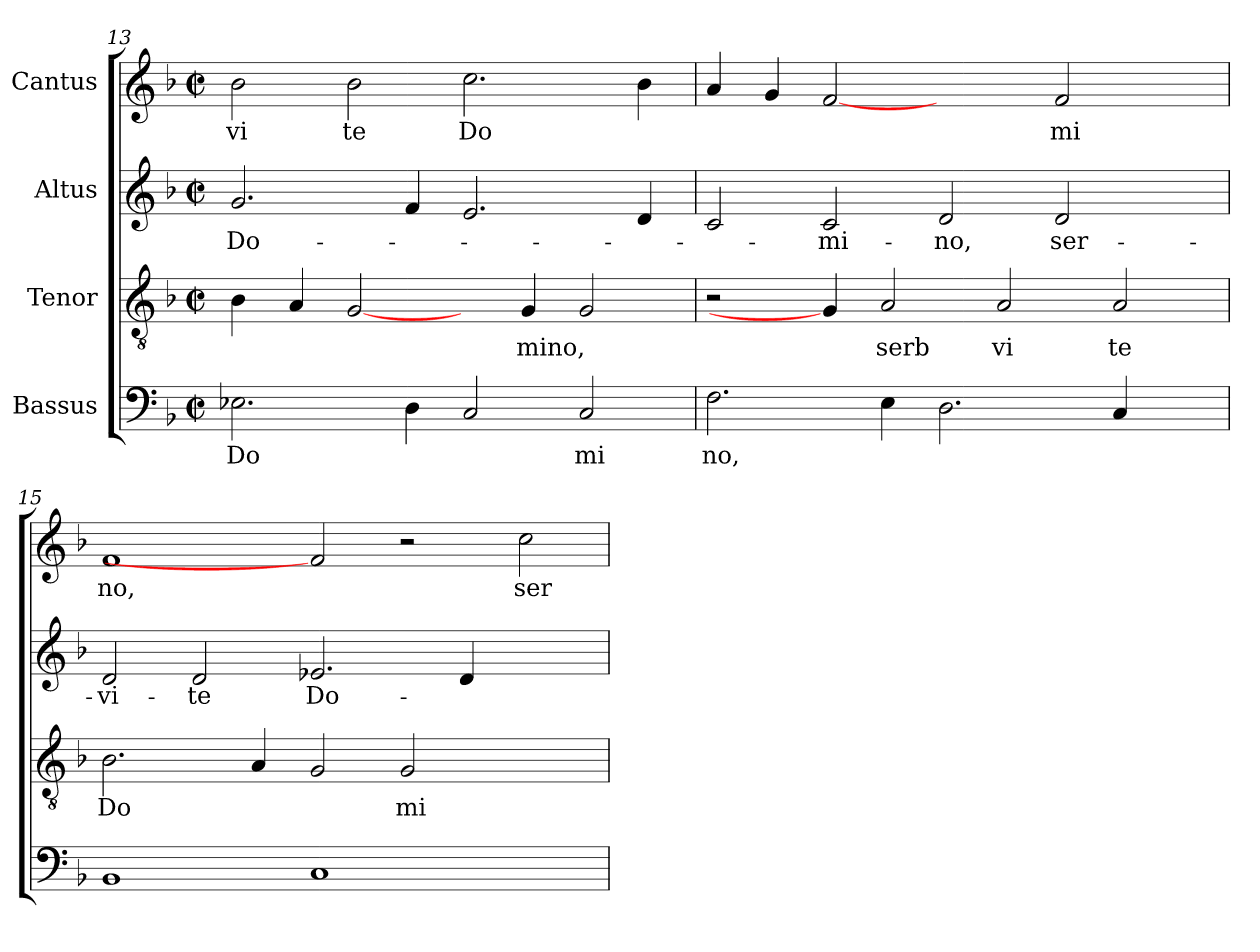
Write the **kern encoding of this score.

**kern	**text	**kern	**text	**kern	**text	**kern	**text
*part4	*part4	*part3	*part3	*part2	*part2	*part1	*part1
*staff4	*staff4	*staff3	*staff3	*staff2	*staff2	*staff1	*staff1
*I"Bassus	*	*I"Tenor	*	*I"Altus	*	*I"Cantus	*
*clefF4	*	*clefGv2	*	*clefG2	*	*clefG2	*
*k[b-]	*	*k[b-]	*	*k[b-]	*	*k[b-]	*
*F:	*	*F:	*	*F:	*	*F:	*
*M2/2	*	*M2/2	*	*M2/2	*	*M2/2	*
*met(c|)	*	*met(c|)	*	*met(c|)	*	*met(c|)	*
=13	=13	=13	=13	=13	=13	=13	=13
!	!LO:LY:b	!	!	!	!LO:LY:b	!	!LO:LY:b:cj
2.E-X\	Do	4B-\	.	2.g/	Do-	2b-\	vi
.	.	4A/	.	.	.	.	.
!	!	!	!	!	!	!	!LO:LY:b:cj
.	.	[2G/	.	.	.	2b-\	te
4D\	.	.	.	4f/	.	.	.
!	!	!	!	!	!	!	!LO:LY:b
2C/	.	4ryy	.	2.e/	.	2.cc\	Do
!	!	!	!LO:LY:b	!	!	!	!
.	.	4G/	mino,	.	.	.	.
!	!LO:LY:b:cj	!	!	!	!	!	!
2C/	mi	2G/	.	.	.	.	.
.	.	.	.	4d/	.	4b-\	.
=14	=14	=14	=14	=14	=14	=14	=14
!	!LO:LY:b	!	!	!	!	!	!
2.F\	no,	2r	.	2c/	.	4a/	.
.	.	.	.	.	.	4g/	.
!	!	!	!	!	!LO:LY:b:cj	!	!
.	.	4G/]	.	2c/	-mi-	[2f	.
!	!	!	!LO:LY:b:cj	!	!	!	!
4E\	.	2A/	serb	.	.	.	.
!	!	!	!	!	!LO:LY:b:cj	!	!
2.D\	.	.	.	2d/	-no,	2ryy	.
!	!	!	!LO:LY:b:cj	!	!	!	!
.	.	2A/	vi	.	.	.	.
!	!	!	!	!	!LO:LY:b:cj	!	!LO:LY:b:cj
.	.	.	.	2d/	ser-	2f/	mi
!	!	!	!LO:LY:b:cj	!	!	!	!
4C/	.	2A/	te	.	.	.	.
4ryy	.	.	.	4ryy	.	4ryy	.
=15	=15	=15	=15	=15	=15	=15	=15
!	!	!	!LO:LY:b	!	!LO:LY:b:cj	!	!LO:LY:b:cj
1BB-	.	2.B-\	Do	2d/	-vi-	1f	no,
!	!	!	!	!	!LO:LY:b:cj	!	!
.	.	.	.	2d/	-te	.	.
.	.	4A/	.	.	.	.	.
!	!	!	!	!	!LO:LY:b	!	!
1C	.	2G/	.	2.e-X/	Do-	2f]	.
!	!	!	!LO:LY:b:cj	!	!	!	!
.	.	2G/	mi	.	.	2r	.
.	.	.	.	4d/	.	.	.
!	!	!	!	!	!	!	!LO:LY:b:cj
2ryy	.	2ryy	.	2ryy	.	2cc\	ser
=	=	=	=	=	=	=	=
*-	*-	*-	*-	*-	*-	*-	*-
